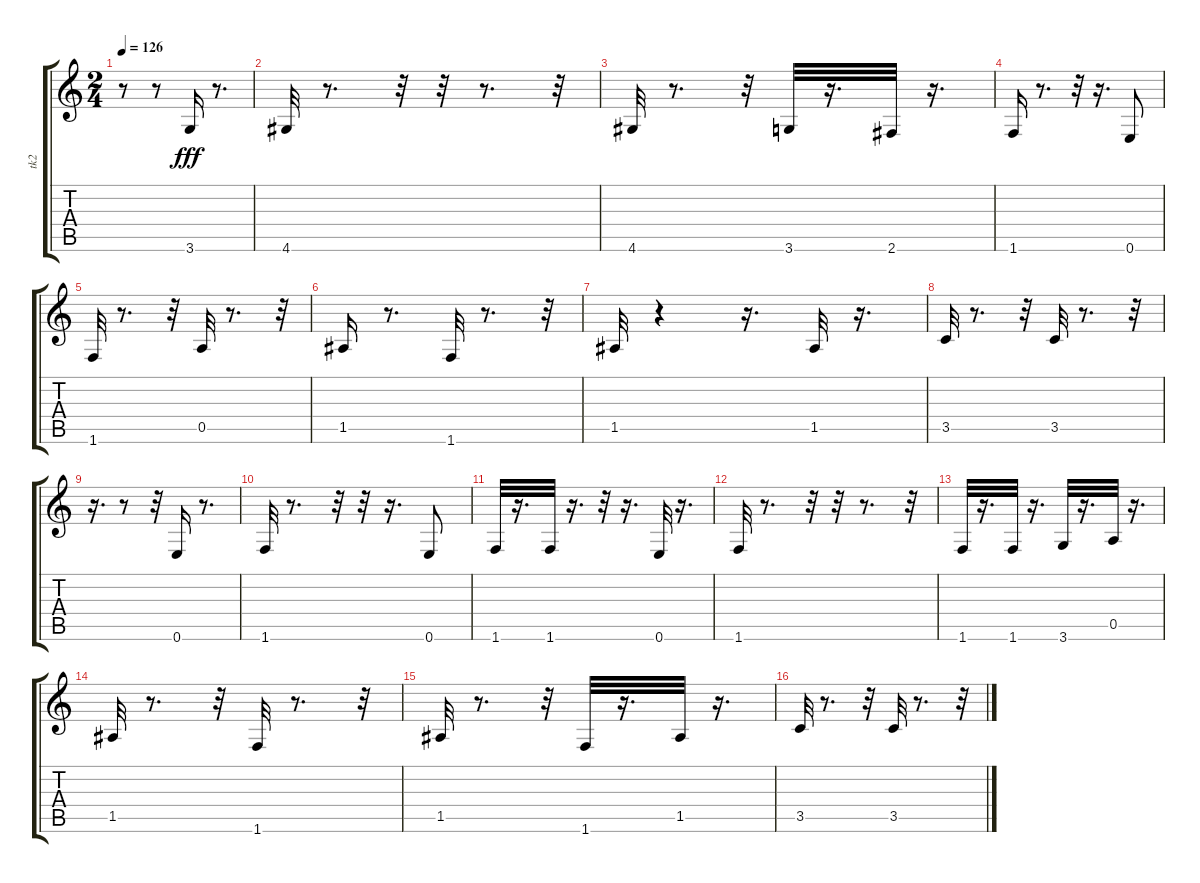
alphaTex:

\track ("tk2" "tk2") {instrument fretlessbass}
\staff {score tabs}
\tuning (E4 B3 G3 D3 A2 E2) {hide}
\ts (2 4)
\tempo 126
\clef g2
\ks c
r.8{dy fff} r.8 3.6.16 r.8{d} |
4.6.32 r.8{d} r.32 r.32 r.8{d} r.32 |
4.6.32 r.8{d} r.32 3.6.32 r.16{d} 2.6.32 r.16{d} |
1.6.16 r.8{d} r.32 r.16{d} 0.6.8 |
1.6.32 r.8{d} r.32 0.5.32 r.8{d} r.32 |
1.5.16 r.8{d} 1.6.32 r.8{d} r.32 |
1.5.32 r.4 r.16{d} 1.5.32 r.16{d} |
3.5.32 r.8{d} r.32 3.5.32 r.8{d} r.32 |
r.16{d} r.8 r.32 0.6.16 r.8{d} |
1.6.32 r.8{d} r.32 r.32 r.16{d} 0.6.8 |
1.6.32 r.16{d} 1.6.32 r.16{d} r.32 r.16{d} 0.6.32 r.16{d} |
1.6.32 r.8{d} r.32 r.32 r.8{d} r.32 |
1.6.32 r.16{d} 1.6.32 r.16{d} 3.6.32 r.16{d} 0.5.32 r.16{d} |
1.5.32 r.8{d} r.32 1.6.32 r.8{d} r.32 |
1.5.32 r.8{d} r.32 1.6.32 r.16{d} 1.5.32 r.16{d} |
3.5.32 r.8{d} r.32 3.5.32 r.8{d} r.32
